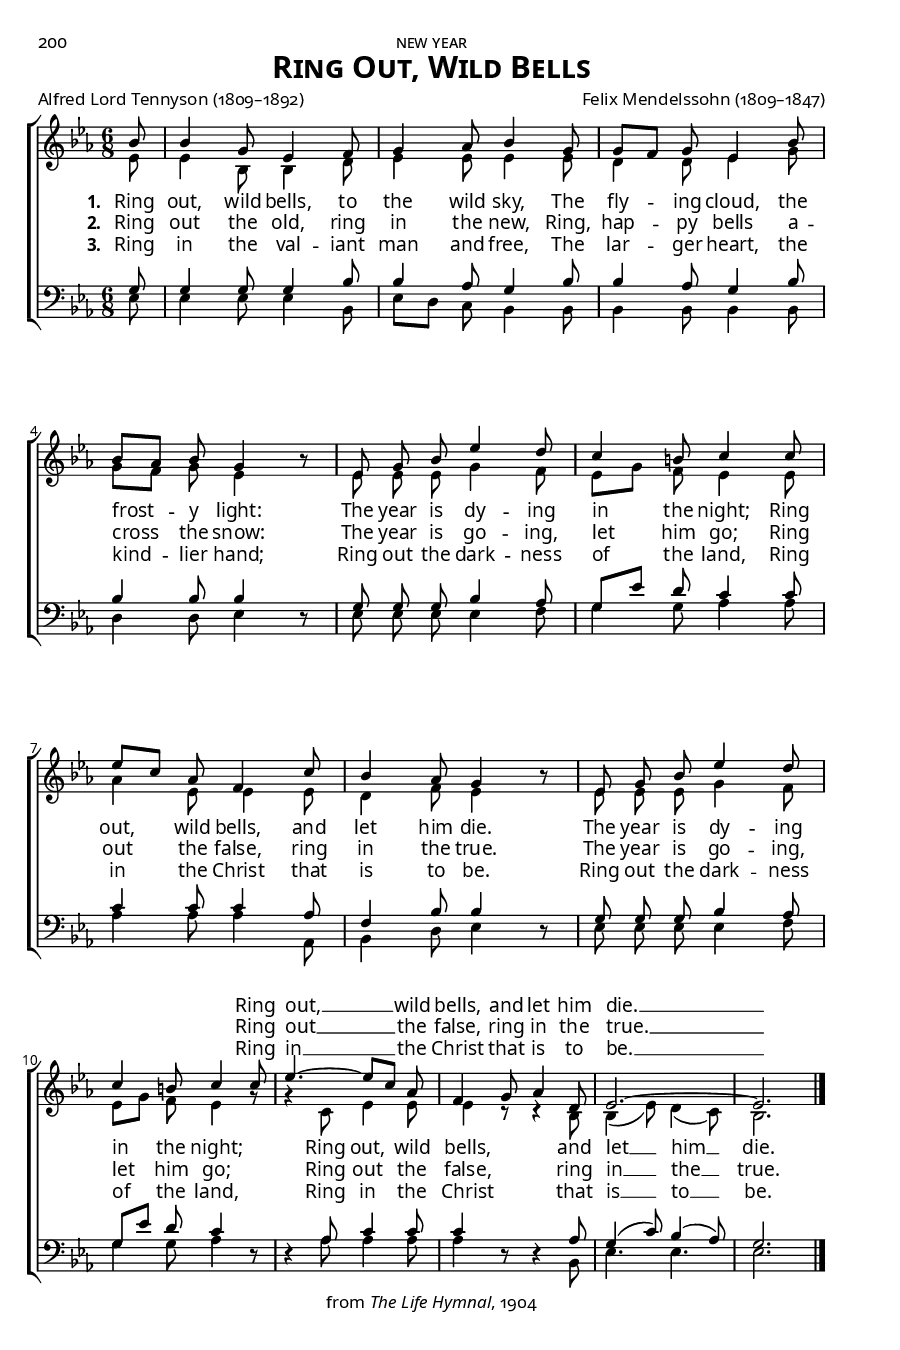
\version "2.14.2"
\include "util.ly"
\header {
  title = \markup{\override #'(font-name . "Garamond Premier Pro Semibold"){ \abs-fontsize #15 \smallCapsOldStyle"Ring Out, Wild Bells"}}
  poet = \markup\oldStyleNum"Alfred Lord Tennyson (1809–1892)"
  composer = \markup\oldStyleNum"Felix Mendelssohn (1809–1847)"
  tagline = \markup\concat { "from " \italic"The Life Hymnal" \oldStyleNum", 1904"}
}
\paper {
  %print-all-headers = ##t
  paper-height = 9\in
  paper-width = 6\in
  indent = 0\in
  %system-system-spacing = #'((basic-distance . 10) (padding . 0))
  %system-system-spacing =
  %  #'((basic-distance . 0)
  %     (minimum-distance . 0)
  %     (padding . -0.35)
  %     (stretchability . 100))
  ragged-last-bottom = ##f
  ragged-bottom = ##f
  two-sided = ##t
  inner-margin = 0.5\in
  outer-margin = 0.25\in
  top-margin = 0.25\in
  bottom-margin = 0.25\in
  first-page-number = #200
  print-first-page-number = ##t
  headerLine = \markup{\override #'(font-name . "Garamond Premier Pro") \smallCapsOldStyle"new year"}
  oddHeaderMarkup = \markup\fill-line{
     \override #'(font-name . "Garamond Premier Pro")\abs-fontsize #8.5
     \combine 
        \fill-line{"" \on-the-fly #print-page-number-check-first
        \oldStylePageNum""
        }
        \fill-line{\headerLine}
  }
  evenHeaderMarkup = \markup {
     \override #'(font-name . "Garamond Premier Pro")\abs-fontsize #8.5
     \combine
        \on-the-fly #print-page-number-check-first
        \oldStylePageNum""
        \fill-line{\headerLine}
  }
}
#(set-global-staff-size 15) \paper{ #(define fonts (make-pango-font-tree "GoudyOlSt BT" "Garamond Premier Pro" "Garamond Premier Pro" (/ 15 20))) }
global = {
  \key ees \major
  \time 6/8
  \autoBeamOff
  \override DynamicLineSpanner #'staff-padding = #0.0
  \override DynamicLineSpanner #'Y-extent = #'(-1 . 1)
}

sopMusic = \relative c' {
  \partial 8 bes'8 |
  bes4 g8 ees4 f8 |
  g4 aes8 bes4 g8 |
  g[ f] g ees4 bes'8 | \break
  
  bes[ aes] bes g4 bes8\rest |
  ees, g bes ees4 d8 |
  c4 b8 c4 c8 | \break
  
  ees[ c] aes f4 c'8 |
  bes4 aes8 g4 bes8\rest |
  ees, g bes ees4 d8 | \break
  
  c4 b8 c4 c8 ees4.~ ees8[ c] aes |
  f4 g8 aes4 d,8 |
  ees2.~ |
  ees \bar "|."
}
sopWords = \lyricmode {
  \repeat unfold40 {\skip1}
  Ring out, __ wild bells, and let him die. __
}
sopWordsII = \lyricmode {
  \repeat unfold40 {\skip1}
  Ring out __ the false, ring in the true. __
}
sopWordsIII = \lyricmode {
  \repeat unfold40 {\skip1}
  Ring in __ the Christ that is to be. __
}

altoMusic = \relative c' {
  ees8 |
  ees4 bes8 bes4 d8 |
  ees4 ees8 ees4 ees8 |
  d4 d8 ees4 g8 |
  
  g8[ f] g ees4 s8 |
  ees ees ees g4 f8 |
  ees8[ g] f ees4 ees8 |
  
  aes4 ees8 ees4 ees8 |
  d4 f8 ees4 s8 |
  ees ees ees g4 f8 |
  
  ees[ g] f ees4 g8\rest |
  g4\rest c,8 ees4 ees8 |
  ees4 c8\rest c4\rest bes8 bes4( ees8) d4( c8) |
  bes2. \bar "|."
}
altoWords = \lyricmode {
  \dropLyricsV
  \set stanza = #"1. "
  Ring out, wild bells, \set ignoreMelismata = ##t to the \unset ignoreMelismata wild sky,
  The fly -- ing cloud, the frost -- y light:
  The year is dy -- ing in the night;
  Ring out, \set associatedVoice = "sopranos"
  wild bells, and let him die.

  \unset associatedVoice
  The year is dy -- ing in the night;
  Ring out, wild bells, and let __ him __ die.
}
altoWordsII = \lyricmode {
  \dropLyricsV
%\markup\italic
  \set stanza = #"2. "
  Ring out the old, ring in the new,
  Ring, hap -- py bells a -- cross the snow:
  The year is go -- ing, let him go;
  Ring out \set associatedVoice = "sopranos"
  the false, ring in the true.

  \unset associatedVoice
  The year is go -- ing, let him go;
  Ring out the false, ring in __ the __ true.
}
altoWordsIII = \lyricmode {
  \dropLyricsV
  \set stanza = #"3. "
  Ring in the val -- iant man and free,
  The lar -- ger heart, the kind -- lier hand;
  Ring out the dark -- ness of the land,
  Ring in \set associatedVoice = "sopranos"
  the Christ that is to be.

  \unset associatedVoice
  Ring out the dark -- ness of the land,
  Ring in the Christ that is __ to __ be.
}
altoWordsIV = \lyricmode {
  \set stanza = #"4. "
  \set ignoreMelismata = ##t
}
altoWordsV = \lyricmode {
  \set stanza = #"5. "
  \set ignoreMelismata = ##t
}
altoWordsVI = \lyricmode {
  \set stanza = #"6. "
  \set ignoreMelismata = ##t
}
tenorMusic = \relative c' {
  g8 |
  g4 g8 g4 bes8 |
  bes4 aes8 g4 bes8 |
  bes4 aes8 g4 bes8 |
  
  bes4 bes8 bes4 s8 |
  g g g bes4 aes8 |
  g[ ees'] d c4 c8 |
  
  c4 c8 c4 aes8 |
  f4 bes8 bes4 s8 |
  g8 g g  bes4 aes8 |
  
  g[ ees'] d c4 s8 |
  s4 aes8 c4 c8 |
  c4 s8 s4 aes8 |
  g4( c8) bes4( aes8) |
  g2. \bar "|."
}
tenorWords = \lyricmode {

}

bassMusic = \relative c {
  ees8 |
  ees4 ees8 ees4 bes8 |
  ees[ d] c bes4 bes8 |
  bes4 bes8 bes4 bes8 |
  
  d4 d8 ees4 d8\rest |
  ees8 ees ees ees4 f8 |
  g4 g8 aes4 aes8 |
  
  aes4 aes8 aes4 aes,8 |
  bes4 d8 ees4 d8\rest |
  ees ees ees ees4 f8 |
  g4 g8 aes4 d,8\rest |
  d4\rest aes'8 aes4 aes8 |
  aes4 d,8\rest d4\rest bes8 |
  ees4. ees |
  ees2. \bar "|."
  
}
bassWords = \lyricmode {

}

pianoRH = \relative c' {
  
}
pianoLH = \relative c' {
  
}

\score {
  <<
   \new ChoirStaff <<
    \new Staff = women <<
      \new Voice = "sopranos" { \voiceOne << \global \sopMusic >> }
      \new Voice = "altos" { \voiceTwo << \global \altoMusic >> }
    >>
    \new Lyrics \with { alignAboveContext = #"women" \override VerticalAxisGroup #'nonstaff-relatedstaff-spacing = #'((basic-distance . 1))} \lyricsto "sopranos" \sopWords
    \new Lyrics \with { alignAboveContext = #"women" \override VerticalAxisGroup #'nonstaff-relatedstaff-spacing = #'((basic-distance . 1))} \lyricsto "sopranos" \sopWordsII
    \new Lyrics \with { alignAboveContext = #"women" \override VerticalAxisGroup #'nonstaff-relatedstaff-spacing = #'((basic-distance . 1))} \lyricsto "sopranos" \sopWordsIII
    \new Lyrics = "altosVI"  \with { alignBelowContext = #"women" } \lyricsto "altos" \altoWordsVI
    \new Lyrics = "altosV"  \with { alignBelowContext = #"women" } \lyricsto "altos" \altoWordsV
    \new Lyrics = "altosIV"  \with { alignBelowContext = #"women" } \lyricsto "altos" \altoWordsIV
    \new Lyrics = "altosIII"  \with { alignBelowContext = #"women" } \lyricsto "altos" \altoWordsIII
    \new Lyrics = "altosII"  \with { alignBelowContext = #"women" } \lyricsto "altos" \altoWordsII
    \new Lyrics = "altos"  \with { alignBelowContext = #"women" \override VerticalAxisGroup #'nonstaff-relatedstaff-spacing = #'((basic-distance . 1))} \lyricsto "altos" \altoWords
   \new Staff = men <<
      \clef bass
      \new Voice = "tenors" { \voiceOne << \global \tenorMusic >> }
      \new Voice = "basses" { \voiceTwo << \global \bassMusic >> }
    >>
    \new Lyrics \with { alignAboveContext = #"men" \override VerticalAxisGroup #'nonstaff-relatedstaff-spacing = #'((basic-distance . 1)) } \lyricsto "tenors" \tenorWords
    \new Lyrics \with { alignBelowContext = #"men" \override VerticalAxisGroup #'nonstaff-relatedstaff-spacing = #'((basic-distance . 1)) } \lyricsto "basses" \bassWords
  >>
%    \new PianoStaff << \new Staff { \new Voice { \pianoRH } } \new Staff { \clef "bass" \pianoLH } >>
  >>
  \layout {
    \context {
      \Score
      %\override SpacingSpanner #'base-shortest-duration = #(ly:make-moment 1 8)
      %\override SpacingSpanner #'common-shortest-duration = #(ly:make-moment 1 4)
    }
    \context {
      % Remove all empty staves
      % \Staff \RemoveEmptyStaves \override VerticalAxisGroup #'remove-first = ##t
    }
  }
}
